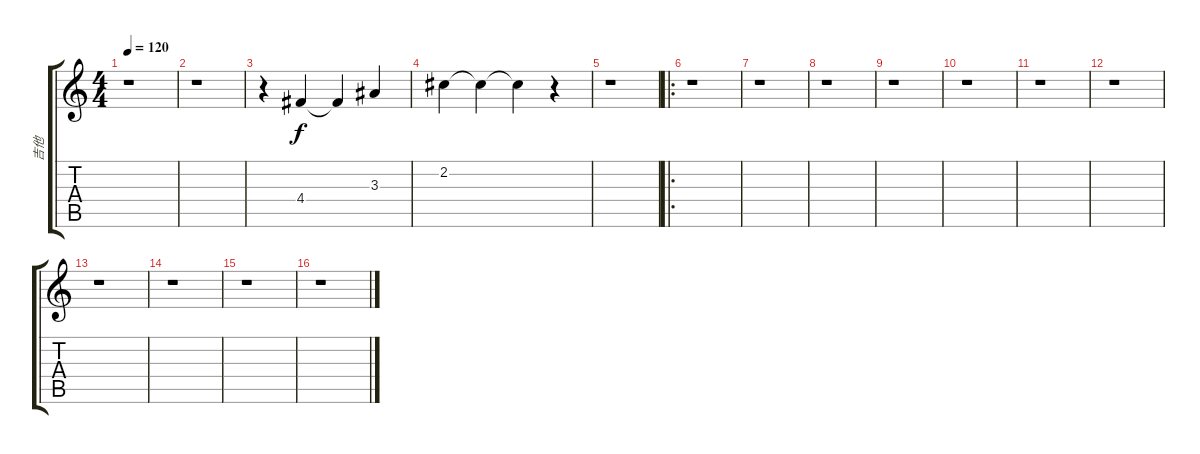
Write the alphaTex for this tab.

\track ("吉他" "吉他") {instrument electricguitarjazz}
\staff {score tabs}
\tuning (E4 B3 G3 D3 A2 E2) {hide}
\ts (4 4)
\tempo 120
\clef g2
\ks c
r.1{dy f instrument electricguitarjazz} |
r.1 |
r.4 4.4.4 4.4{t}.4 3.3.4 |
2.2.4 2.2{t}.4 2.2{t}.4 r.4 |
r.1 |
\ro
r.1 |
r.1 |
r.1 |
r.1 |
r.1 |
r.1 |
r.1 |
r.1 |
r.1 |
r.1 |
r.1
